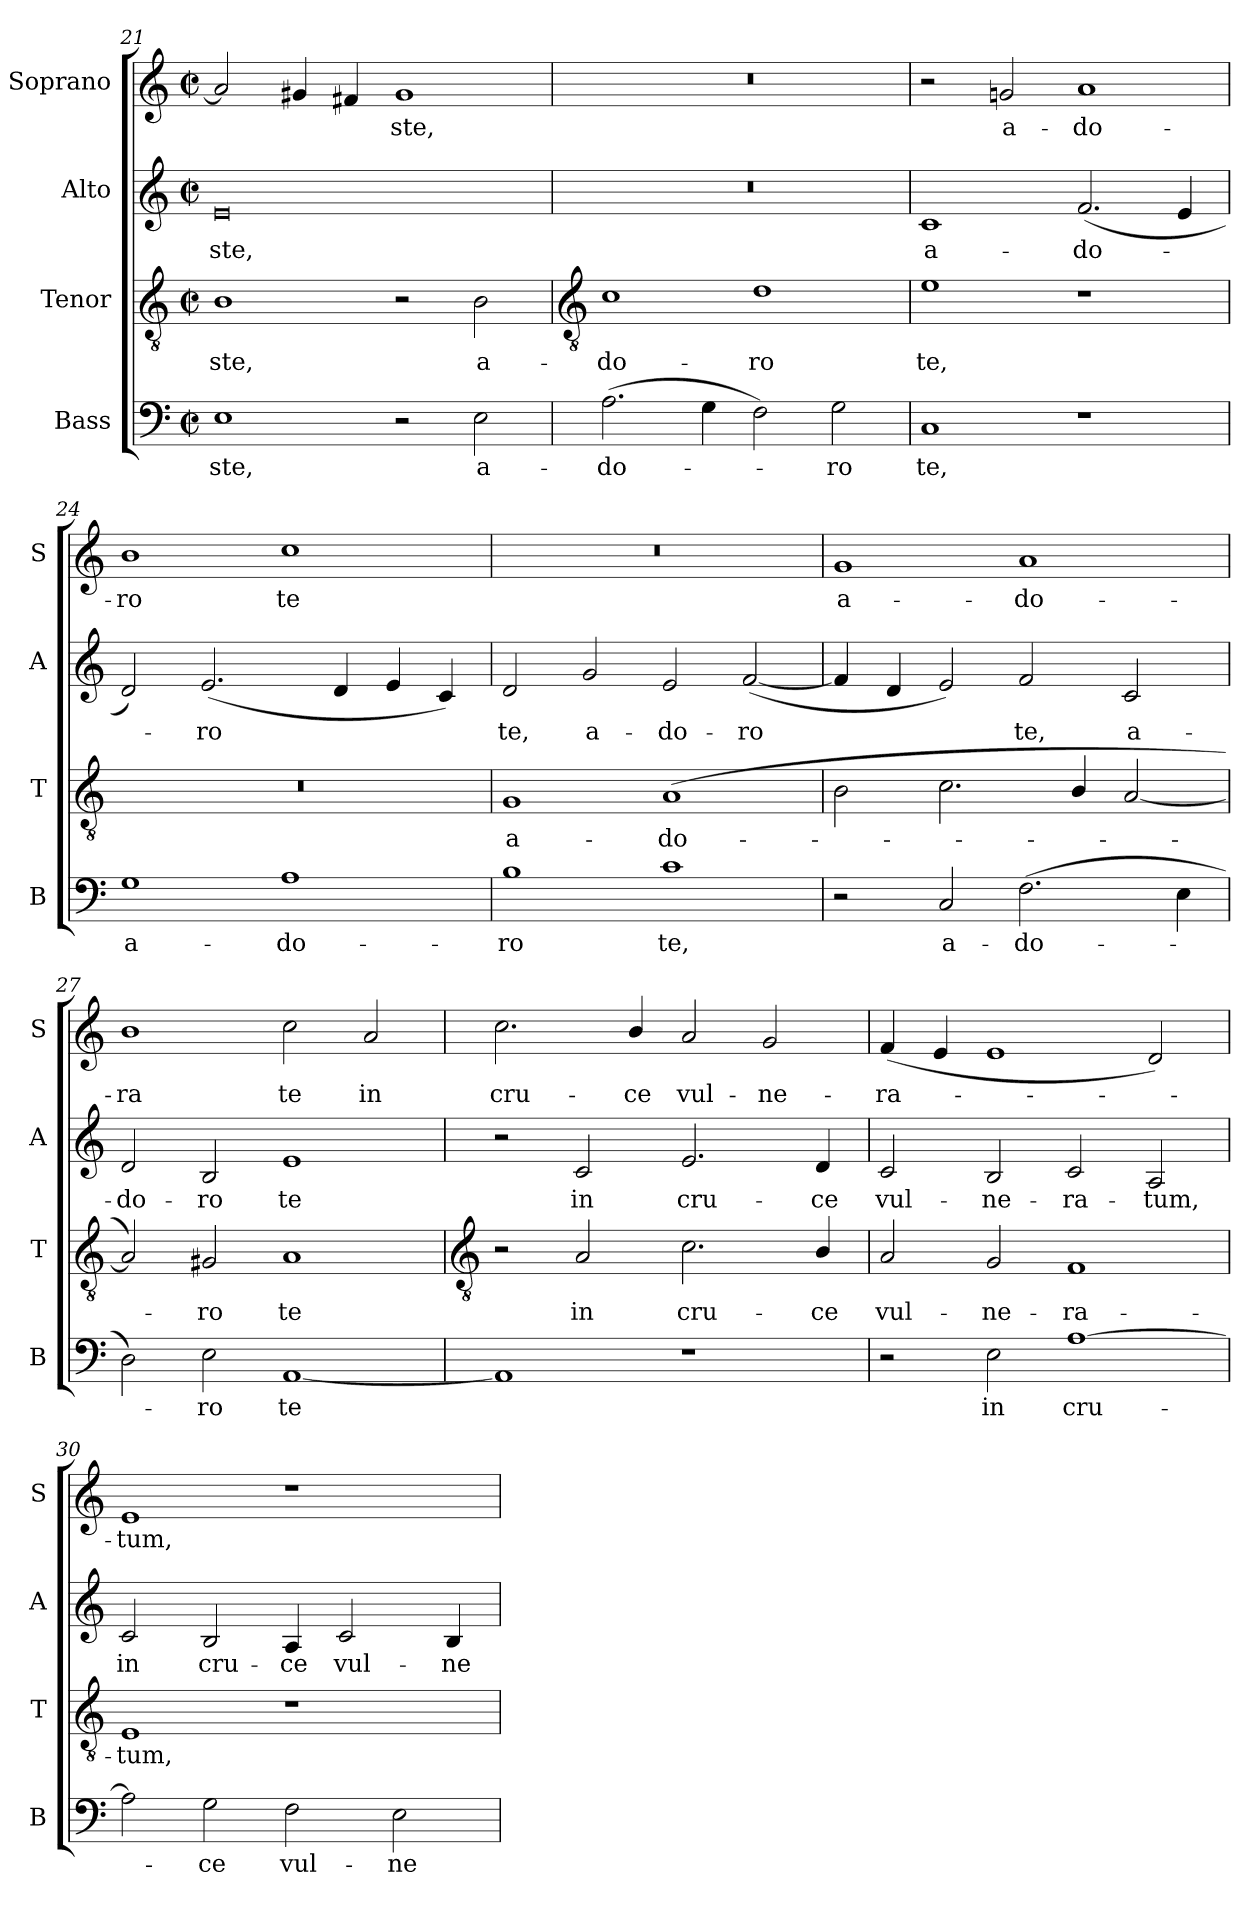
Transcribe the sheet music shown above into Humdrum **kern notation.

**kern	**text	**kern	**text	**kern	**text	**kern	**text
*part4	*part4	*part3	*part3	*part2	*part2	*part1	*part1
*staff4	*staff4	*staff3	*staff3	*staff2	*staff2	*staff1	*staff1
*I"Bass	*	*I"Tenor	*	*I"Alto	*	*I"Soprano	*
*I'B	*	*I'T	*	*I'A	*	*I'S	*
*clefF4	*	*clefGv2	*	*clefG2	*	*clefG2	*
*k[]	*	*k[]	*	*k[]	*	*k[]	*
*C:	*	*C:	*	*C:	*	*C:	*
*M4/2	*	*M4/2	*	*M4/2	*	*M4/2	*
*met(c|)	*	*met(c|)	*	*met(c|)	*	*met(c|)	*
=21	=21	=21	=21	=21	=21	=21	=21
!	!LO:LY:b	!	!LO:LY:b	!	!LO:LY:b	!	!
1E	ste,	1B	ste,	0e	-ste,	2a]	.
.	.	.	.	.	.	4g#X	.
.	.	.	.	.	.	4f#X	.
!	!	!	!	!	!	!	!LO:LY:b
2r	.	2r	.	.	.	1g#	ste,
!	!LO:LY:b	!	!LO:LY:b	!	!	!	!
2E	a-	2B	a-	.	.	.	.
!!LO:LB:g=z
=22	=22	=22	=22	=22	=22	=22	=22
*	*	*clefGv2	*	*	*	*	*
!	!LO:LY:b	!	!LO:LY:b	!	!	!	!
(>2.A	-do-	1c	-do-	0r	.	0r	.
4G	.	.	.	.	.	.	.
!	!	!	!LO:LY:b	!	!	!	!
2F)	.	1d	-ro	.	.	.	.
!	!LO:LY:b	!	!	!	!	!	!
2G	ro	.	.	.	.	.	.
=23	=23	=23	=23	=23	=23	=23	=23
!	!LO:LY:b	!	!LO:LY:b	!	!LO:LY:b	!	!
1C	te,	1e	te,	1c	a-	2r	.
!	!	!	!	!	!	!	!LO:LY:b
.	.	.	.	.	.	2gn	a-
!	!	!	!	!	!LO:LY:b	!	!LO:LY:b
1r	.	1r	.	(<2.f	-do-	1a	-do-
.	.	.	.	4e	.	.	.
=24	=24	=24	=24	=24	=24	=24	=24
!	!LO:LY:b	!	!	!	!	!	!LO:LY:b
1G	a-	0r	.	2d)	.	1b	-ro
!	!	!	!	!	!LO:LY:b	!	!
.	.	.	.	(<2.e	ro	.	.
!	!LO:LY:b	!	!	!	!	!	!LO:LY:b
1A	-do-	.	.	.	.	1cc	te
.	.	.	.	4d	.	.	.
.	.	.	.	4e	.	.	.
.	.	.	.	4c)	.	.	.
=25	=25	=25	=25	=25	=25	=25	=25
!	!LO:LY:b	!	!LO:LY:b	!	!LO:LY:b	!	!
1B	-ro	1G	a-	2d	te,	0r	.
!	!	!	!	!	!LO:LY:b	!	!
.	.	.	.	2g	a-	.	.
!	!LO:LY:b	!	!LO:LY:b	!	!LO:LY:b	!	!
1c	te,	(<1A	-do-	2e	-do-	.	.
!	!	!	!	!	!LO:LY:b	!	!
.	.	.	.	(<[2f	-ro	.	.
=26	=26	=26	=26	=26	=26	=26	=26
!	!	!	!	!	!	!	!LO:LY:b
2r	.	2B	.	4f]	.	1g	a-
.	.	.	.	4d	.	.	.
!	!LO:LY:b	!	!	!	!	!	!
2C	a-	2.c	.	2e)	.	.	.
!	!LO:LY:b	!	!	!	!LO:LY:b	!	!LO:LY:b
(>2.F	-do-	.	.	2f	te,	1a	-do-
.	.	4B/	.	.	.	.	.
!	!	!	!	!	!LO:LY:b	!	!
.	.	[2A	.	2c	a-	.	.
4E	.	.	.	.	.	.	.
=27	=27	=27	=27	=27	=27	=27	=27
!	!	!	!	!	!LO:LY:b	!	!LO:LY:b
2D)	.	2A])	.	2d	-do-	1b	-ra
!	!LO:LY:b	!	!LO:LY:b	!	!LO:LY:b	!	!
2E	ro	2G#X	ro	2B	-ro	.	.
!	!LO:LY:b	!	!LO:LY:b	!	!LO:LY:b	!	!LO:LY:b
[1AA	te	1A	te	1e	te	2cc	te
!	!	!	!	!	!	!	!LO:LY:b
.	.	.	.	.	.	2a	in
!!LO:LB:g=z
=28	=28	=28	=28	=28	=28	=28	=28
*	*	*clefGv2	*	*	*	*	*
!	!	!	!	!	!	!	!LO:LY:b
1AA]	.	2r	.	2r	.	2.cc	cru-
!	!	!	!LO:LY:b	!	!LO:LY:b	!	!
.	.	2A	in	2c	in	.	.
!	!	!	!	!	!	!	!LO:LY:b
.	.	.	.	.	.	4b/	-ce
!	!	!	!LO:LY:b	!	!LO:LY:b	!	!LO:LY:b
1r	.	2.c	cru-	2.e	cru-	2a	vul-
!	!	!	!	!	!	!	!LO:LY:b
.	.	.	.	.	.	2g	-ne-
!	!	!	!LO:LY:b	!	!LO:LY:b	!	!
.	.	4B/	-ce	4d	-ce	.	.
=29	=29	=29	=29	=29	=29	=29	=29
!	!	!	!LO:LY:b	!	!LO:LY:b	!	!LO:LY:b
2r	.	2A	vul-	2c	vul-	(<4f	-ra-
.	.	.	.	.	.	4e	.
!	!LO:LY:b	!	!LO:LY:b	!	!LO:LY:b	!	!
2E	in	2G	-ne-	2B	-ne-	1e	.
!	!LO:LY:b	!	!LO:LY:b	!	!LO:LY:b	!	!
[1A	cru-	1F	-ra-	2c	-ra-	.	.
!	!	!	!	!	!LO:LY:b	!	!
.	.	.	.	2A	-tum,	2d)	.
=30	=30	=30	=30	=30	=30	=30	=30
!	!	!	!LO:LY:b	!	!LO:LY:b	!	!LO:LY:b
2A]	.	1E	-tum,	2c	in	1e	tum,
!	!LO:LY:b	!	!	!	!LO:LY:b	!	!
2G	ce	.	.	2B	cru-	.	.
!	!LO:LY:b	!	!	!	!LO:LY:b	!	!
2F	vul-	1r	.	4A	-ce	1r	.
!	!	!	!	!	!LO:LY:b	!	!
.	.	.	.	2c	vul-	.	.
!	!LO:LY:b	!	!	!	!	!	!
2E	-ne-	.	.	.	.	.	.
!	!	!	!	!	!LO:LY:b	!	!
.	.	.	.	4B	-ne-	.	.
=	=	=	=	=	=	=	=
*-	*-	*-	*-	*-	*-	*-	*-
